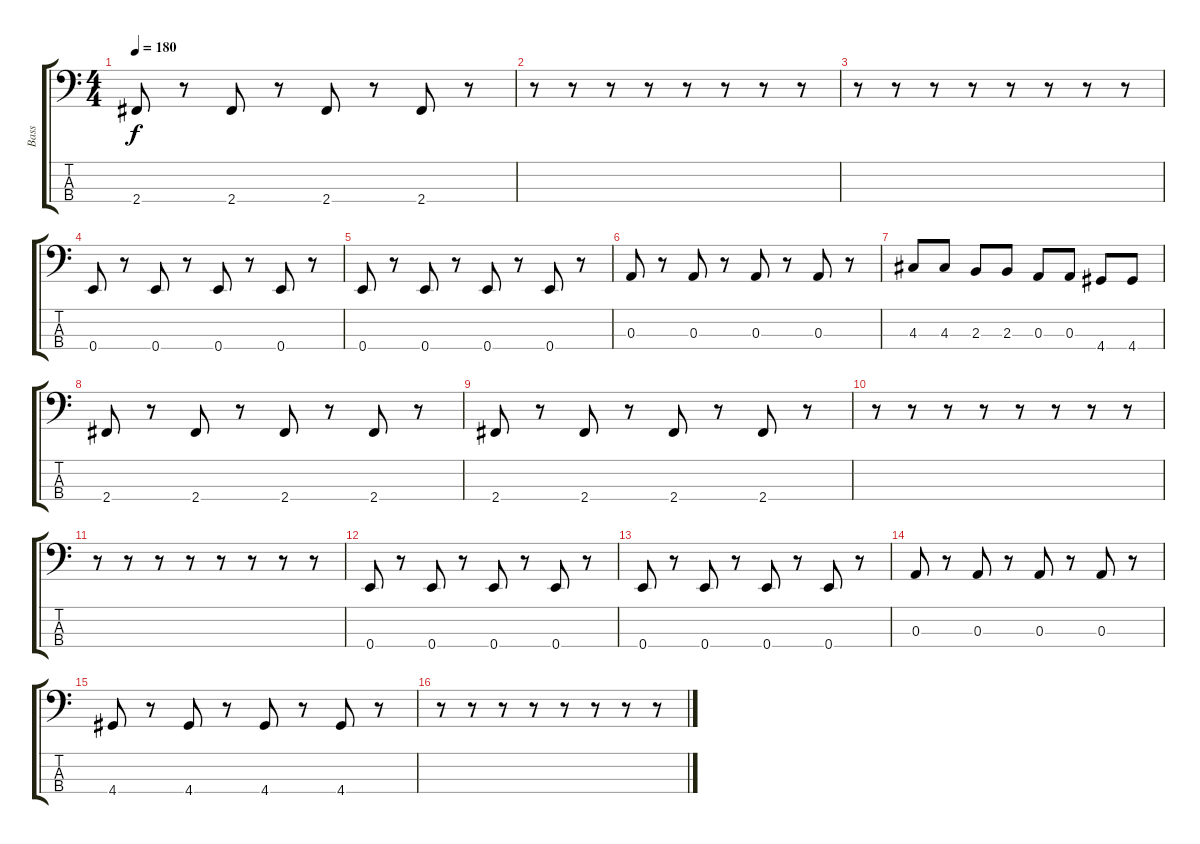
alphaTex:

\track ("Bass" "Bass") {instrument electricbasspick}
\staff {score tabs}
\tuning (G2 D2 A1 E1) {hide}
\ts (4 4)
\tempo 180
\clef f4
\ks c
2.4.8{dy f} r.8 2.4.8 r.8 2.4.8 r.8 2.4.8 r.8 |
r.8 r.8 r.8 r.8 r.8 r.8 r.8 r.8 |
r.8 r.8 r.8 r.8 r.8 r.8 r.8 r.8 |
0.4.8 r.8 0.4.8 r.8 0.4.8 r.8 0.4.8 r.8 |
0.4.8 r.8 0.4.8 r.8 0.4.8 r.8 0.4.8 r.8 |
0.3.8 r.8 0.3.8 r.8 0.3.8 r.8 0.3.8 r.8 |
4.3.8 4.3.8 2.3.8 2.3.8 0.3.8 0.3.8 4.4.8 4.4.8 |
2.4.8 r.8 2.4.8 r.8 2.4.8 r.8 2.4.8 r.8 |
2.4.8 r.8 2.4.8 r.8 2.4.8 r.8 2.4.8 r.8 |
r.8 r.8 r.8 r.8 r.8 r.8 r.8 r.8 |
r.8 r.8 r.8 r.8 r.8 r.8 r.8 r.8 |
0.4.8 r.8 0.4.8 r.8 0.4.8 r.8 0.4.8 r.8 |
0.4.8 r.8 0.4.8 r.8 0.4.8 r.8 0.4.8 r.8 |
0.3.8 r.8 0.3.8 r.8 0.3.8 r.8 0.3.8 r.8 |
4.4.8 r.8 4.4.8 r.8 4.4.8 r.8 4.4.8 r.8 |
r.8 r.8 r.8 r.8 r.8 r.8 r.8 r.8
